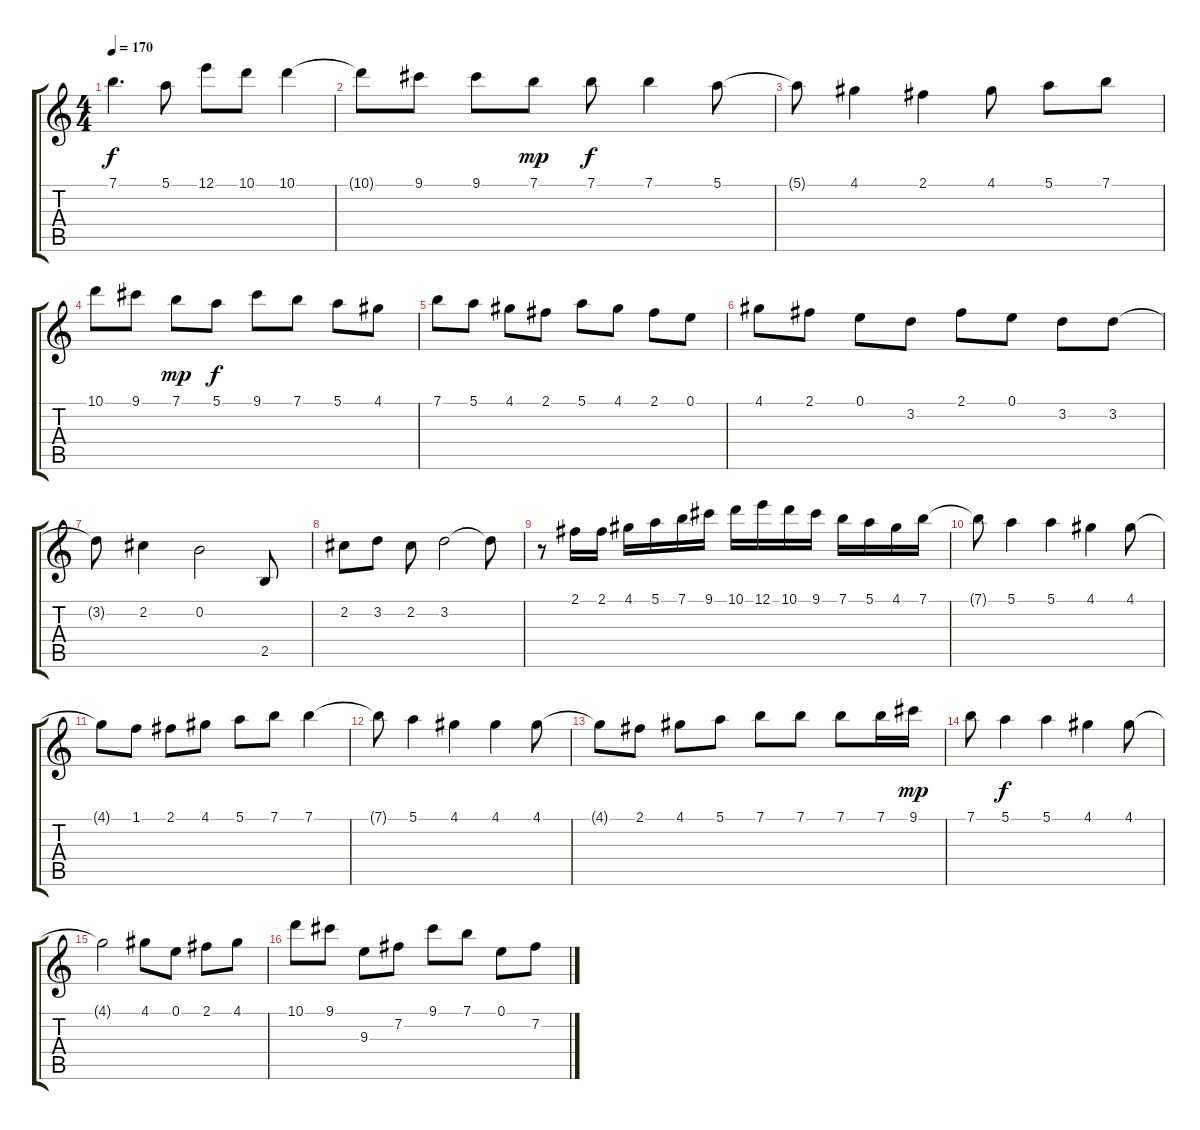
\track "" {instrument acousticguitarnylon}
\staff {score tabs}
\tuning (E4 B3 G3 D3 A2 E2) {hide}
\ts (4 4)
\tempo 170
\clef g2
\ks c
7.1{t}.4{d dy f} 5.1.8 12.1.8 10.1.8 10.1.4 |
10.1{t}.8 9.1.8 9.1.8 7.1.8{dy mp} 7.1.8{dy f} 7.1.4 5.1.8 |
5.1{t}.8 4.1.4 2.1.4 4.1.8 5.1.8 7.1.8 |
10.1.8 9.1.8 7.1.8{dy mp} 5.1.8{dy f} 9.1.8 7.1.8 5.1.8 4.1.8 |
7.1.8 5.1.8 4.1.8 2.1.8 5.1.8 4.1.8 2.1.8 0.1.8 |
4.1.8 2.1.8 0.1.8 3.2.8 2.1.8 0.1.8 3.2.8 3.2.8 |
3.2{t}.8 2.2.4 0.2.2 2.5.8 |
2.2.8 3.2.8 2.2.8 3.2.2 3.2{t}.8 |
r.8 2.1.16 2.1.16 4.1.16 5.1.16 7.1.16 9.1.16 10.1.16 12.1.16 10.1.16 9.1.16 7.1.16 5.1.16 4.1.16 7.1.16 |
7.1{t}.8 5.1.4 5.1.4 4.1.4 4.1.8 |
4.1{t}.8 1.1.8 2.1.8 4.1.8 5.1.8 7.1.8 7.1.4 |
7.1{t}.8 5.1.4 4.1.4 4.1.4 4.1.8 |
4.1{t}.8 2.1.8 4.1.8 5.1.8 7.1.8 7.1.8 7.1.8 7.1.16 9.1.16{dy mp} |
7.1.8 5.1.4{dy f} 5.1.4 4.1.4 4.1.8 |
4.1{t}.2 4.1.8 0.1.8 2.1.8 4.1.8 |
10.1.8 9.1.8 9.3.8 7.2.8 9.1.8 7.1.8 0.1.8 7.2.8
